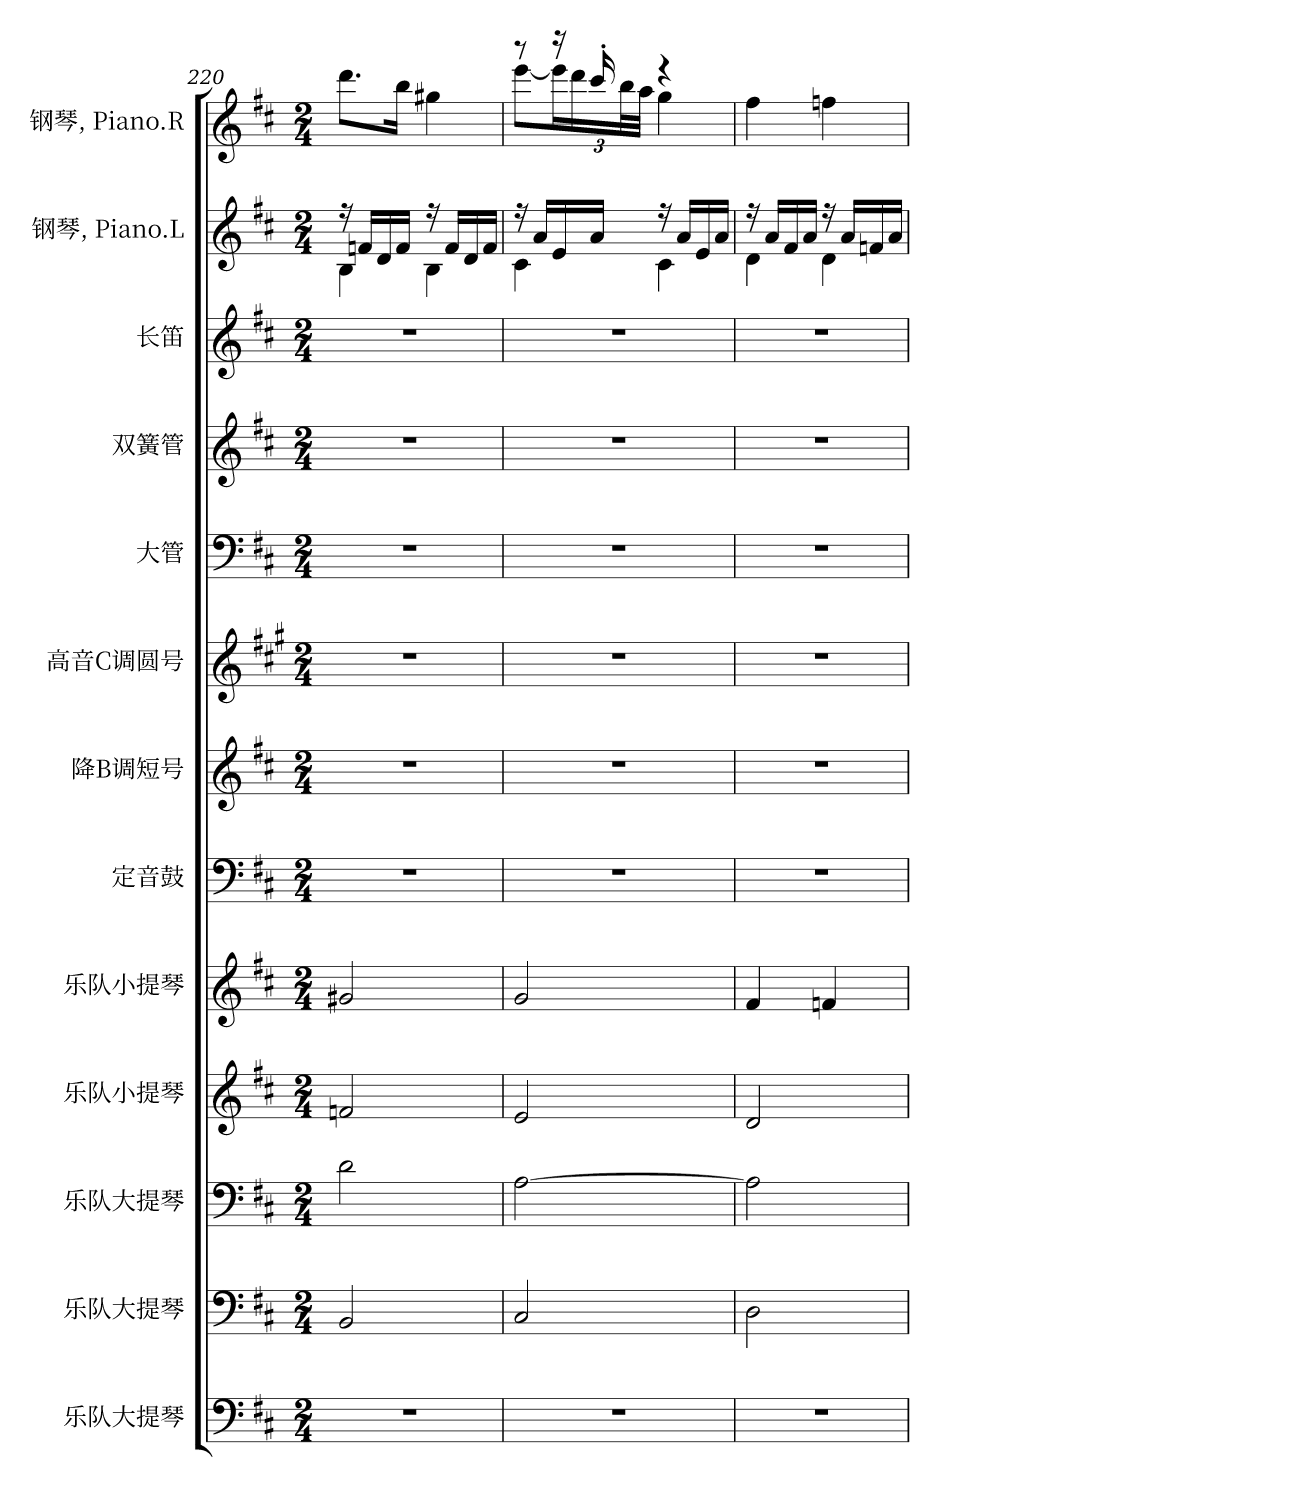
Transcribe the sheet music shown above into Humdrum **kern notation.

**kern	**kern	**kern	**kern	**kern	**kern	**kern	**kern	**kern	**kern	**kern	**kern	**kern
*part13	*part12	*part11	*part10	*part9	*part8	*part7	*part6	*part5	*part4	*part3	*part2	*part1
*staff13	*staff12	*staff11	*staff10	*staff9	*staff8	*staff7	*staff6	*staff5	*staff4	*staff3	*staff2	*staff1
*I"乐队大提琴	*I"乐队大提琴	*I"乐队大提琴	*I"乐队小提琴	*I"乐队小提琴	*I"定音鼓	*I"降B调短号	*I"高音C调圆号	*I"大管	*I"双簧管	*I"长笛	*I"钢琴, Piano.L	*I"钢琴, Piano.R
*	*	*	*	*	*	*	*	*	*	*	*I'Pno.	*I'Pno.
*clefF4	*clefF4	*clefF4	*clefG2	*clefG2	*clefF4	*clefG2	*clefG2	*clefF4	*clefG2	*clefG2	*clefG2	*clefG2
*	*	*	*	*	*	*ITrd1c2	*ITrd4c7	*	*	*	*	*
*k[f#c#]	*k[f#c#]	*k[f#c#]	*k[f#c#]	*k[f#c#]	*k[f#c#]	*k[]	*k[f#c#]	*k[f#c#]	*k[f#c#]	*k[f#c#]	*k[f#c#]	*k[f#c#]
*M2/4	*M2/4	*M2/4	*M2/4	*M2/4	*M2/4	*M2/4	*M2/4	*M2/4	*M2/4	*M2/4	*M2/4	*M2/4
=220	=220	=220	=220	=220	=220	=220	=220	=220	=220	=220	=220	=220
*	*	*	*	*	*	*	*	*	*	*	*^	*
2r	2BB/	2d\	2fn/	2g#X/	2r	2r	2r	2r	2r	2r	16r	4B\	8.ddd\L
.	.	.	.	.	.	.	.	.	.	.	16fn/LL	.	.
.	.	.	.	.	.	.	.	.	.	.	16d/	.	.
.	.	.	.	.	.	.	.	.	.	.	16f/JJ	.	16bb\Jk
.	.	.	.	.	.	.	.	.	.	.	16r	4B\	4gg#X\
.	.	.	.	.	.	.	.	.	.	.	16f/LL	.	.
.	.	.	.	.	.	.	.	.	.	.	16d/	.	.
.	.	.	.	.	.	.	.	.	.	.	16f/JJ	.	.
!!LO:PB:g=z
=221	=221	=221	=221	=221	=221	=221	=221	=221	=221	=221	=221	=221	=221
*	*	*	*	*	*	*	*	*	*	*	*	*	*^
2r	2C#/	[2A\	2e/	2g/	2r	2r	2r	2r	2r	2r	16r	4c#\	8r	[8eee\L
.	.	.	.	.	.	.	.	.	.	.	16a/LL	.	.	.
*	*	*	*	*	*	*	*	*	*	*	*	*	*	*Xbrackettup
.	.	.	.	.	.	.	.	.	.	.	16e/	.	16r	24eee\L]
.	.	.	.	.	.	.	.	.	.	.	.	.	.	24ddd\
.	.	.	.	.	.	.	.	.	.	.	16a/JJ	.	16ccc#'/	.
.	.	.	.	.	.	.	.	.	.	.	.	.	.	48bb\L
.	.	.	.	.	.	.	.	.	.	.	.	.	.	48aa\JJJ
.	.	.	.	.	.	.	.	.	.	.	16r	4c#\	4r	4gg\
.	.	.	.	.	.	.	.	.	.	.	16a/LL	.	.	.
.	.	.	.	.	.	.	.	.	.	.	16e/	.	.	.
.	.	.	.	.	.	.	.	.	.	.	16a/JJ	.	.	.
*	*	*	*	*	*	*	*	*	*	*	*	*	*v	*v
=222	=222	=222	=222	=222	=222	=222	=222	=222	=222	=222	=222	=222	=222
2r	2D\	2A\]	2d/	4f#/	2r	2r	2r	2r	2r	2r	16r	4d\	4ff#\
.	.	.	.	.	.	.	.	.	.	.	16a/LL	.	.
.	.	.	.	.	.	.	.	.	.	.	16f#/	.	.
.	.	.	.	.	.	.	.	.	.	.	16a/JJ	.	.
.	.	.	.	4fn/	.	.	.	.	.	.	16r	4d\	4ffn\
.	.	.	.	.	.	.	.	.	.	.	16a/LL	.	.
.	.	.	.	.	.	.	.	.	.	.	16fn/	.	.
.	.	.	.	.	.	.	.	.	.	.	16a/JJ	.	.
*	*	*	*	*	*	*	*	*	*	*	*v	*v	*
=	=	=	=	=	=	=	=	=	=	=	=	=
*-	*-	*-	*-	*-	*-	*-	*-	*-	*-	*-	*-	*-
